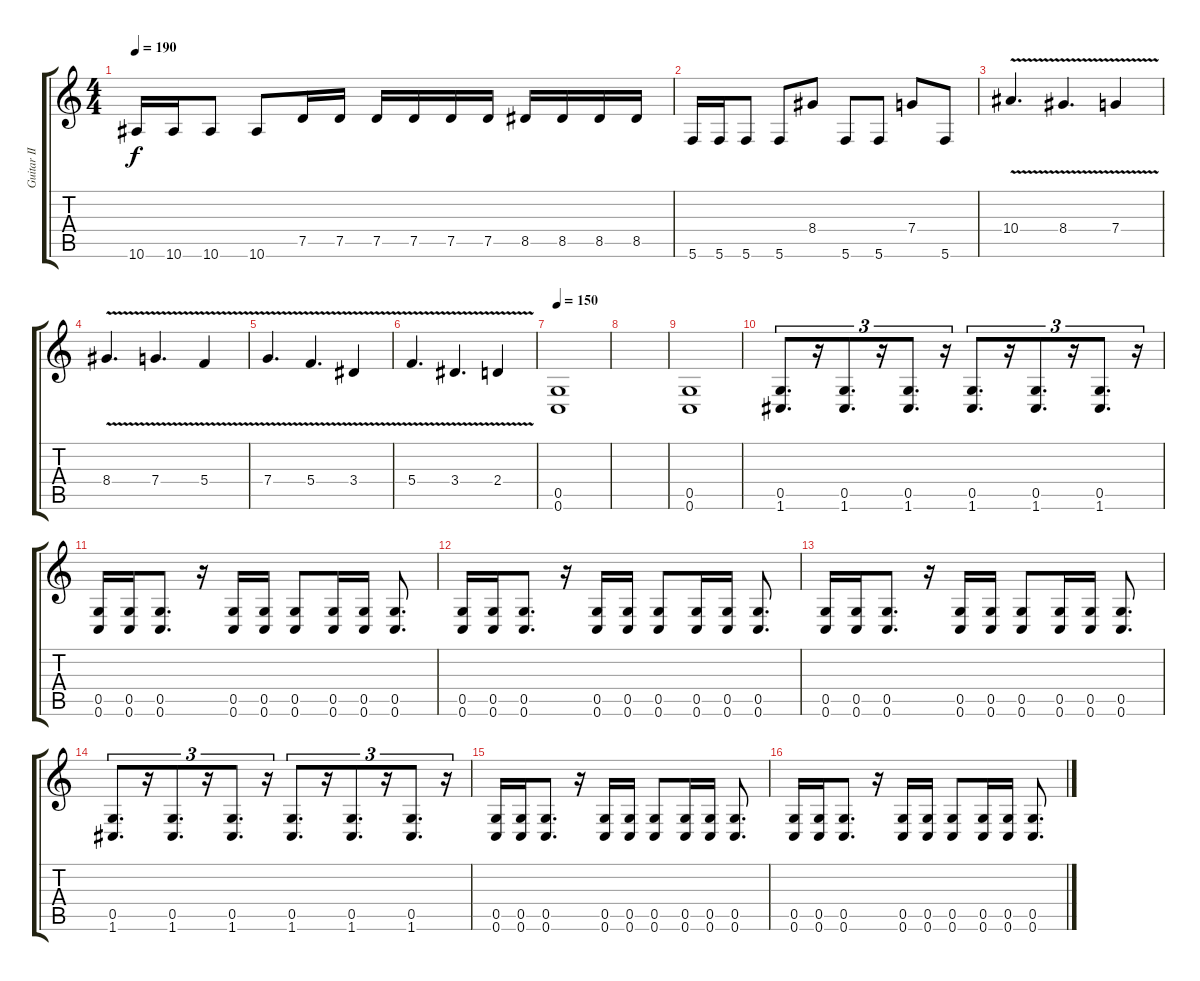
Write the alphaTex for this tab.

\track ("Guitar II" "Guitar II") {instrument distortionguitar}
\staff {score tabs}
\tuning (D4 A3 F3 C3 G2 C2) {hide}
\ts (4 4)
\tempo 190
\clef g2
\ks c
10.6.16{dy f} 10.6.16 10.6.8 10.6.8 7.5.16 7.5.16 7.5.16 7.5.16 7.5.16 7.5.16 8.5.16 8.5.16 8.5.16 8.5.16 |
5.6.16 5.6.16 5.6.8 5.6.8 8.4.8 5.6.8 5.6.8 7.4.8 5.6.8 |
10.4{v}.4{d} 8.4{v}.4{d} 7.4{v}.4 |
8.4{v}.4{d} 7.4{v}.4{d} 5.4{v}.4 |
7.4{v}.4{d} 5.4{v}.4{d} 3.4{v}.4 |
5.4{v}.4{d} 3.4{v}.4{d} 2.4{v}.4 |
\tempo 150
(0.5 0.6).1 |
|
(0.5 0.6).1 |
(0.5 1.6).8{d tu (3 2)} r.16{tu (3 2)} (0.5 1.6).8{d tu (3 2)} r.16{tu (3 2)} (0.5 1.6).8{d tu (3 2)} r.16{tu (3 2)} (0.5 1.6).8{d tu (3 2)} r.16{tu (3 2)} (0.5 1.6).8{d tu (3 2)} r.16{tu (3 2)} (0.5 1.6).8{d tu (3 2)} r.16{tu (3 2)} |
(0.5 0.6).16 (0.5 0.6).16 (0.5 0.6).8{d} r.16 (0.5 0.6).16 (0.5 0.6).16 (0.5 0.6).8 (0.5 0.6).16 (0.5 0.6).16 (0.5 0.6).8{d} |
(0.5 0.6).16 (0.5 0.6).16 (0.5 0.6).8{d} r.16 (0.5 0.6).16 (0.5 0.6).16 (0.5 0.6).8 (0.5 0.6).16 (0.5 0.6).16 (0.5 0.6).8{d} |
(0.5 0.6).16 (0.5 0.6).16 (0.5 0.6).8{d} r.16 (0.5 0.6).16 (0.5 0.6).16 (0.5 0.6).8 (0.5 0.6).16 (0.5 0.6).16 (0.5 0.6).8{d} |
(0.5 1.6).8{d tu (3 2)} r.16{tu (3 2)} (0.5 1.6).8{d tu (3 2)} r.16{tu (3 2)} (0.5 1.6).8{d tu (3 2)} r.16{tu (3 2)} (0.5 1.6).8{d tu (3 2)} r.16{tu (3 2)} (0.5 1.6).8{d tu (3 2)} r.16{tu (3 2)} (0.5 1.6).8{d tu (3 2)} r.16{tu (3 2)} |
(0.5 0.6).16 (0.5 0.6).16 (0.5 0.6).8{d} r.16 (0.5 0.6).16 (0.5 0.6).16 (0.5 0.6).8 (0.5 0.6).16 (0.5 0.6).16 (0.5 0.6).8{d} |
(0.5 0.6).16 (0.5 0.6).16 (0.5 0.6).8{d} r.16 (0.5 0.6).16 (0.5 0.6).16 (0.5 0.6).8 (0.5 0.6).16 (0.5 0.6).16 (0.5 0.6).8{d}
